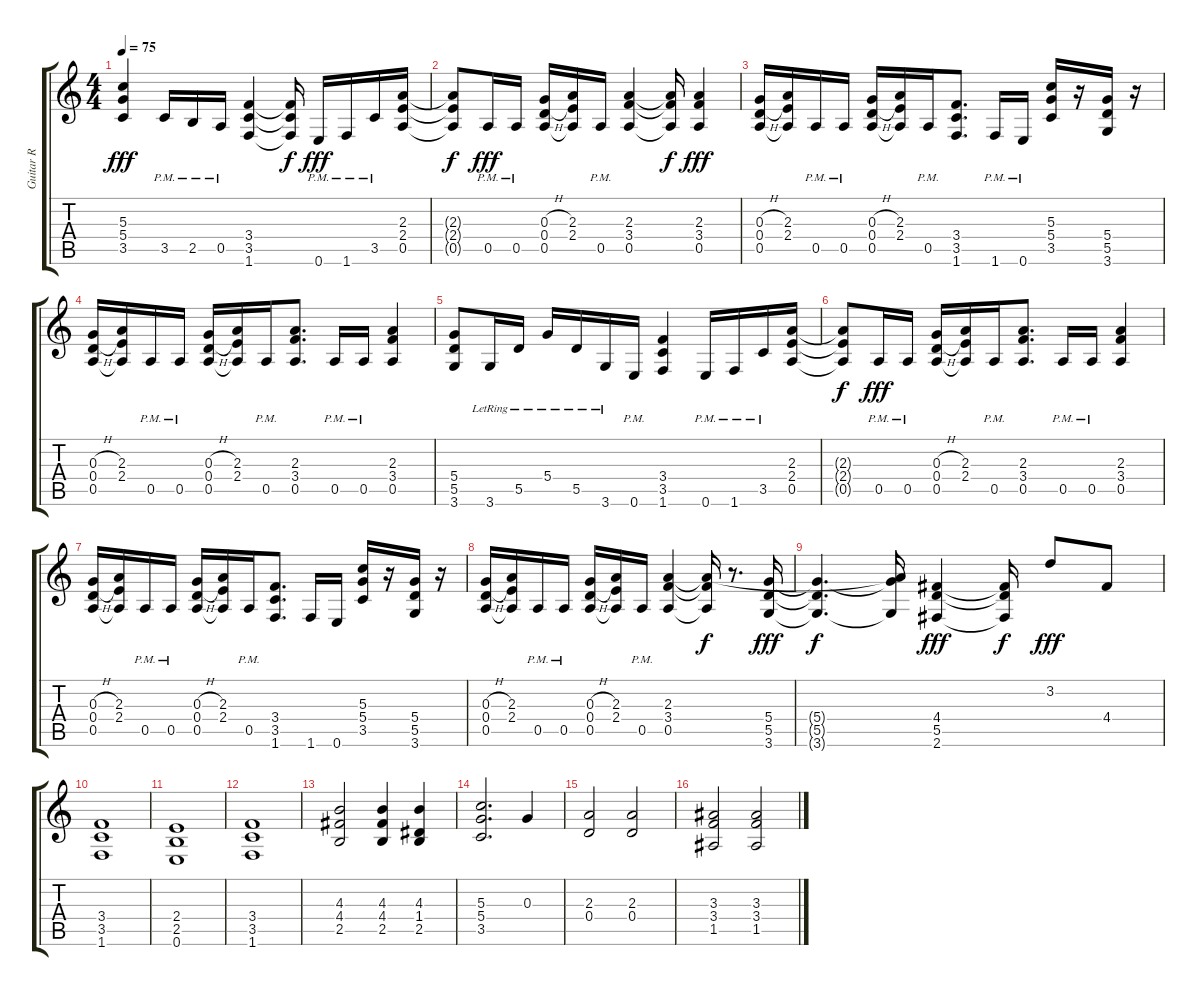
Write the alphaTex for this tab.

\track ("Guitar R" "Guitar R") {instrument distortionguitar}
\staff {score tabs}
\tuning (E4 B3 G3 D3 A2 E2) {hide}
\ts (4 4)
\tempo 75
\clef g2
\ks c
(5.3 5.4 3.5).4{dy fff} 3.5{pm}.16 2.5{pm}.16 0.5{pm}.16 (3.4 3.5 1.6).4 (3.4{t} 3.5{t} 1.6{t}).16{dy f} 0.6{pm}.16{dy fff} 1.6{pm}.16 3.5{pm}.16 (2.3 2.4 0.5).16 |
(2.3{t} 2.4{t} 0.5{t}).8{dy f} 0.5{pm}.16{dy fff} 0.5{pm}.16 (0.3{h} 0.4{h} 0.5).16 (2.3 2.4 0.5{t}).16 0.5{pm}.16 (2.3 3.4 0.5).4 (2.3{t} 3.4{t} 0.5{t}).16{dy f} (2.3 3.4 0.5).4{dy fff} |
(0.3{h} 0.4{h} 0.5).16 (2.3 2.4 0.5{t}).16 0.5{pm}.16 0.5{pm}.16 (0.3{h} 0.4{h} 0.5).16 (2.3 2.4 0.5{t}).16 0.5{pm}.16 (3.4 3.5 1.6).8{d} 1.6{pm}.16 0.6{pm}.16 (5.3 5.4 3.5).16 r.16 (5.4 5.5 3.6).16 r.16 |
(0.3{h} 0.4{h} 0.5).16 (2.3 2.4 0.5{t}).16 0.5{pm}.16 0.5{pm}.16 (0.3{h} 0.4{h} 0.5).16 (2.3 2.4 0.5{t}).16 0.5{pm}.16 (2.3 3.4 0.5).8{d} 0.5{pm}.16 0.5{pm}.16 (2.3 3.4 0.5).4 |
(5.4 5.5 3.6).8 3.6{lr}.16 5.5{lr}.16 5.4{lr}.16 5.5{lr}.16 3.6{lr}.16 0.6{pm}.16 (3.4 3.5 1.6).4 0.6{pm}.16 1.6{pm}.16 3.5{pm}.16 (2.3 2.4 0.5).16 |
(2.3{t} 2.4{t} 0.5{t}).8{dy f} 0.5{pm}.16{dy fff} 0.5{pm}.16 (0.3{h} 0.4{h} 0.5).16 (2.3 2.4 0.5{t}).16 0.5{pm}.16 (2.3 3.4 0.5).8{d} 0.5{pm}.16 0.5{pm}.16 (2.3 3.4 0.5).4 |
(0.3{h} 0.4{h} 0.5).16 (2.3 2.4 0.5{t}).16 0.5{pm}.16 0.5{pm}.16 (0.3{h} 0.4{h} 0.5).16 (2.3 2.4 0.5{t}).16 0.5{pm}.16 (3.4 3.5 1.6).8{d} 1.6.16 0.6.16 (5.3 5.4 3.5).16 r.16 (5.4 5.5 3.6).16 r.16 |
(0.3{h} 0.4{h} 0.5).16 (2.3 2.4 0.5{t}).16 0.5{pm}.16 0.5{pm}.16 (0.3{h} 0.4{h} 0.5).16 (2.3 2.4 0.5{t}).16 0.5{pm}.16 (2.3 3.4 0.5).4 (2.3{t} 3.4{t} 0.5{t}).16{dy f} r.8{d} (5.4 5.5 3.6).16{dy fff} |
(5.4{t} 5.5{t} 3.6{t}).4{d dy f} (2.3{t} 5.4{t} 3.6{t}).16 (4.4 5.5 2.6).4{dy fff} (4.4{t} 5.5{t} 2.6{t}).16{dy f} 3.2.8{dy fff} 4.4.8 |
(3.4 3.5 1.6).1 |
(2.4 2.5 0.6).1 |
(3.4 3.5 1.6).1 |
(4.3 4.4 2.5).2 (4.3 4.4 2.5).4 (4.3 1.4 2.5).4 |
(5.3 5.4 3.5).2{d} 0.3.4 |
(2.3 0.4).2 (2.3 0.4).2 |
(3.3 3.4 1.5).2 (3.3 3.4 1.5).2
